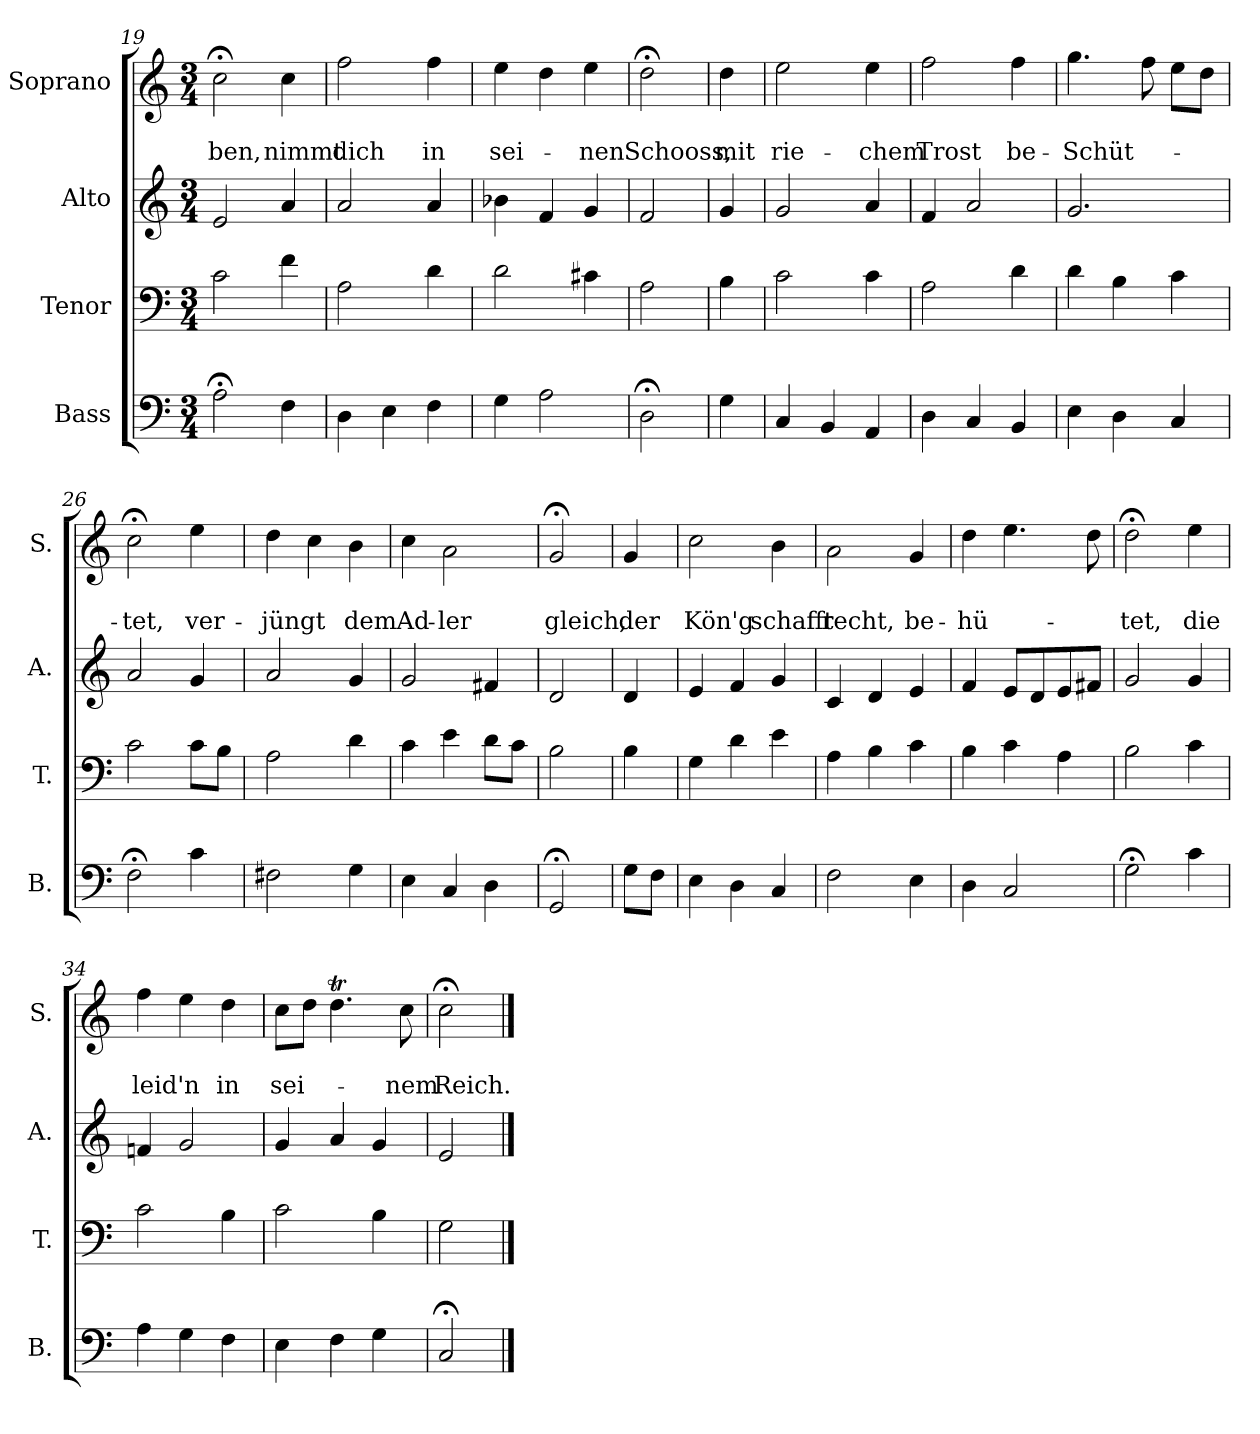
**kern	**kern	**kern	**kern	**text	**text
*part4	*part3	*part2	*part1	*part1	*part1
*staff4	*staff3	*staff2	*staff1	*staff1	*staff1
*I"Bass	*I"Tenor	*I"Alto	*I"Soprano	*	*
*I'B.	*I'T.	*I'A.	*I'S.	*	*
*clefF4	*clefF4	*clefG2	*clefG2	*	*
*k[]	*k[]	*k[]	*k[]	*	*
*	*	*	*C:	*	*
*M3/4	*M3/4	*M3/4	*M3/4	*	*
=19	=19	=19	=19	=19	=19
2A;<\	2c\	2e/	2cc;<\	.	-ben,
4F\	4f\	4a/	4cc\	.	nimmt
=20	=20	=20	=20	=20	=20
4D\	2A\	2a/	2ff\	.	dich
4E\	.	.	.	.	.
4F\	4d\	4a/	4ff\	.	in
=21	=21	=21	=21	=21	=21
4G\	2d\	4b-X\	4ee\	.	sei-
2A\	.	4f/	4dd\	.	.
.	4c#X\	4g/	4ee\	.	-nen
=22	=22	=22	=22	=22	=22
2D;<\	2A\	2f/	2dd;<\	.	Schooss,
!!LO:LB:g=z
=22a	=22a	=22a	=22a	=22a	=22a
4G\	4B\	4g/	4dd\	.	mit
=23	=23	=23	=23	=23	=23
4C/	2c\	2g/	2ee\	.	rie-
4BB/	.	.	.	.	.
4AA/	4c\	4a/	4ee\	.	-chem
=24	=24	=24	=24	=24	=24
4D\	2A\	4f/	2ff\	.	Trost
4C/	.	2a/	.	.	.
4BB/	4d\	.	4ff\	.	be-
=25	=25	=25	=25	=25	=25
4E\	4d\	2.g/	4.gg\	.	-Schüt-
4D\	4B\	.	.	.	.
.	.	.	8ff\	.	.
4C/	4c\	.	8ee\L	.	.
.	.	.	8dd\J	.	.
=26	=26	=26	=26	=26	=26
2F;<\	2c\	2a/	2cc;<\	.	-tet,
4c\	8c\L	4g/	4ee\	.	ver-
.	8B\J	.	.	.	.
=27	=27	=27	=27	=27	=27
2F#X\	2A\	2a/	4dd\	.	-jüngt
.	.	.	4cc\	.	.
4G\	4d\	4g/	4b\	.	dem
=28	=28	=28	=28	=28	=28
4E\	4c\	2g/	4cc\	.	Ad-
4C/	4e\	.	2a\	.	-ler
4D\	8d\L	4f#X/	.	.	.
.	8c\J	.	.	.	.
=29	=29	=29	=29	=29	=29
2GG;</	2B\	2d/	2g;</	.	gleich,
!!LO:PB:g=z
=29a	=29a	=29a	=29a	=29a	=29a
8G\L	4B\	4d/	4g/	.	der
8F\J	.	.	.	.	.
=30	=30	=30	=30	=30	=30
4E\	4G\	4e/	2cc\	.	Kön'g
4D\	4d\	4f/	.	.	.
4C/	4e\	4g/	4b\	.	schafft
=31	=31	=31	=31	=31	=31
2F\	4A\	4c/	2a\	.	recht,
.	4B\	4d/	.	.	.
4E\	4c\	4e/	4g/	.	be-
=32	=32	=32	=32	=32	=32
4D\	4B\	4f/	4dd\	.	-hü-
2C/	4c\	8e/L	4.ee\	.	.
.	.	8d/	.	.	.
.	4A\	8e/	.	.	.
.	.	8f#X/J	8dd\	.	.
=33	=33	=33	=33	=33	=33
2G;<\	2B\	2g/	2dd;<\	.	-tet,
4c\	4c\	4g/	4ee\	.	die
=34	=34	=34	=34	=34	=34
4A\	2c\	4fn/	4ff\	.	leid'n
4G\	.	2g/	4ee\	.	.
4F\	4B\	.	4dd\	.	in
=35	=35	=35	=35	=35	=35
4E\	2c\	4g/	8cc\L	.	sei-
.	.	.	8dd\J	.	.
4F\	.	4a/	4.ddT\	.	.
4G\	4B\	4g/	.	.	.
.	.	.	8cc\	.	-nem
=36	=36	=36	=36	=36	=36
2C;</	2G\	2e/	2cc;<\	.	Reich.
==	==	==	==	==	==
*-	*-	*-	*-	*-	*-
